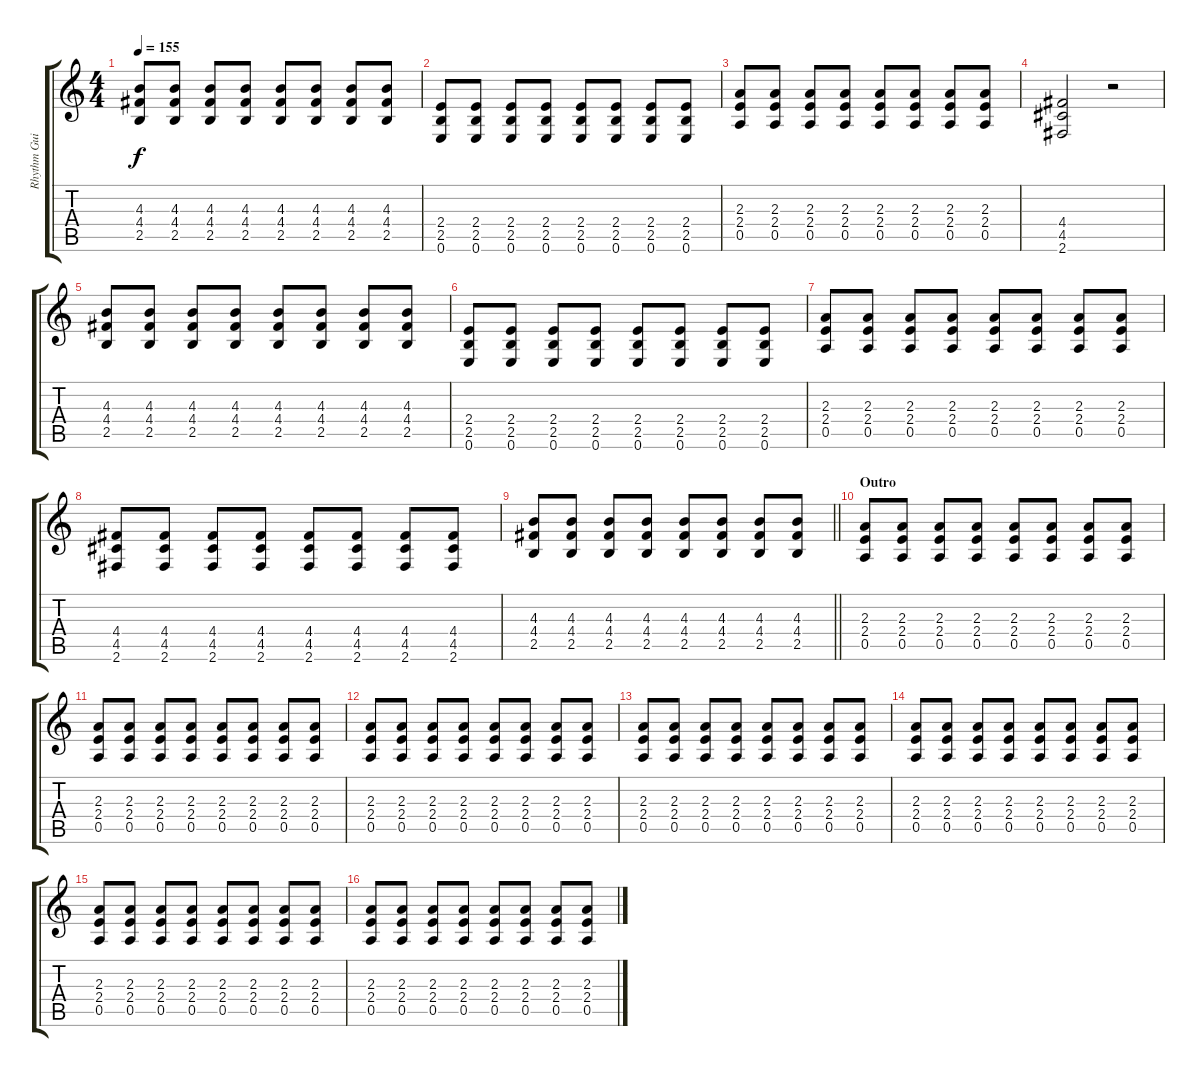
\track ("Rhythm Guitar" "Rhythm Gui") {instrument distortionguitar}
\staff {score tabs}
\tuning (E4 B3 G3 D3 A2 E2) {hide}
\ts (4 4)
\tempo 155
\clef g2
\ks c
(4.3 4.4 2.5).8{dy f} (4.3 4.4 2.5).8 (4.3 4.4 2.5).8 (4.3 4.4 2.5).8 (4.3 4.4 2.5).8 (4.3 4.4 2.5).8 (4.3 4.4 2.5).8 (4.3 4.4 2.5).8 |
(2.4 2.5 0.6).8 (2.4 2.5 0.6).8 (2.4 2.5 0.6).8 (2.4 2.5 0.6).8 (2.4 2.5 0.6).8 (2.4 2.5 0.6).8 (2.4 2.5 0.6).8 (2.4 2.5 0.6).8 |
(2.3 2.4 0.5).8 (2.3 2.4 0.5).8 (2.3 2.4 0.5).8 (2.3 2.4 0.5).8 (2.3 2.4 0.5).8 (2.3 2.4 0.5).8 (2.3 2.4 0.5).8 (2.3 2.4 0.5).8 |
(4.4 4.5 2.6).2 r.2 |
(4.3 4.4 2.5).8 (4.3 4.4 2.5).8 (4.3 4.4 2.5).8 (4.3 4.4 2.5).8 (4.3 4.4 2.5).8 (4.3 4.4 2.5).8 (4.3 4.4 2.5).8 (4.3 4.4 2.5).8 |
(2.4 2.5 0.6).8 (2.4 2.5 0.6).8 (2.4 2.5 0.6).8 (2.4 2.5 0.6).8 (2.4 2.5 0.6).8 (2.4 2.5 0.6).8 (2.4 2.5 0.6).8 (2.4 2.5 0.6).8 |
(2.3 2.4 0.5).8 (2.3 2.4 0.5).8 (2.3 2.4 0.5).8 (2.3 2.4 0.5).8 (2.3 2.4 0.5).8 (2.3 2.4 0.5).8 (2.3 2.4 0.5).8 (2.3 2.4 0.5).8 |
(4.4 4.5 2.6).8 (4.4 4.5 2.6).8 (4.4 4.5 2.6).8 (4.4 4.5 2.6).8 (4.4 4.5 2.6).8 (4.4 4.5 2.6).8 (4.4 4.5 2.6).8 (4.4 4.5 2.6).8 |
\barLineRight lightlight
(4.3 4.4 2.5).8 (4.3 4.4 2.5).8 (4.3 4.4 2.5).8 (4.3 4.4 2.5).8 (4.3 4.4 2.5).8 (4.3 4.4 2.5).8 (4.3 4.4 2.5).8 (4.3 4.4 2.5).8 |
\section ("" "Outro")
(2.3 2.4 0.5).8 (2.3 2.4 0.5).8 (2.3 2.4 0.5).8 (2.3 2.4 0.5).8 (2.3 2.4 0.5).8 (2.3 2.4 0.5).8 (2.3 2.4 0.5).8 (2.3 2.4 0.5).8 |
(2.3 2.4 0.5).8 (2.3 2.4 0.5).8 (2.3 2.4 0.5).8 (2.3 2.4 0.5).8 (2.3 2.4 0.5).8 (2.3 2.4 0.5).8 (2.3 2.4 0.5).8 (2.3 2.4 0.5).8 |
(2.3 2.4 0.5).8 (2.3 2.4 0.5).8 (2.3 2.4 0.5).8 (2.3 2.4 0.5).8 (2.3 2.4 0.5).8 (2.3 2.4 0.5).8 (2.3 2.4 0.5).8 (2.3 2.4 0.5).8 |
(2.3 2.4 0.5).8 (2.3 2.4 0.5).8 (2.3 2.4 0.5).8 (2.3 2.4 0.5).8 (2.3 2.4 0.5).8 (2.3 2.4 0.5).8 (2.3 2.4 0.5).8 (2.3 2.4 0.5).8 |
(2.3 2.4 0.5).8 (2.3 2.4 0.5).8 (2.3 2.4 0.5).8 (2.3 2.4 0.5).8 (2.3 2.4 0.5).8 (2.3 2.4 0.5).8 (2.3 2.4 0.5).8 (2.3 2.4 0.5).8 |
(2.3 2.4 0.5).8 (2.3 2.4 0.5).8 (2.3 2.4 0.5).8 (2.3 2.4 0.5).8 (2.3 2.4 0.5).8 (2.3 2.4 0.5).8 (2.3 2.4 0.5).8 (2.3 2.4 0.5).8 |
(2.3 2.4 0.5).8 (2.3 2.4 0.5).8 (2.3 2.4 0.5).8 (2.3 2.4 0.5).8 (2.3 2.4 0.5).8 (2.3 2.4 0.5).8 (2.3 2.4 0.5).8 (2.3 2.4 0.5).8
